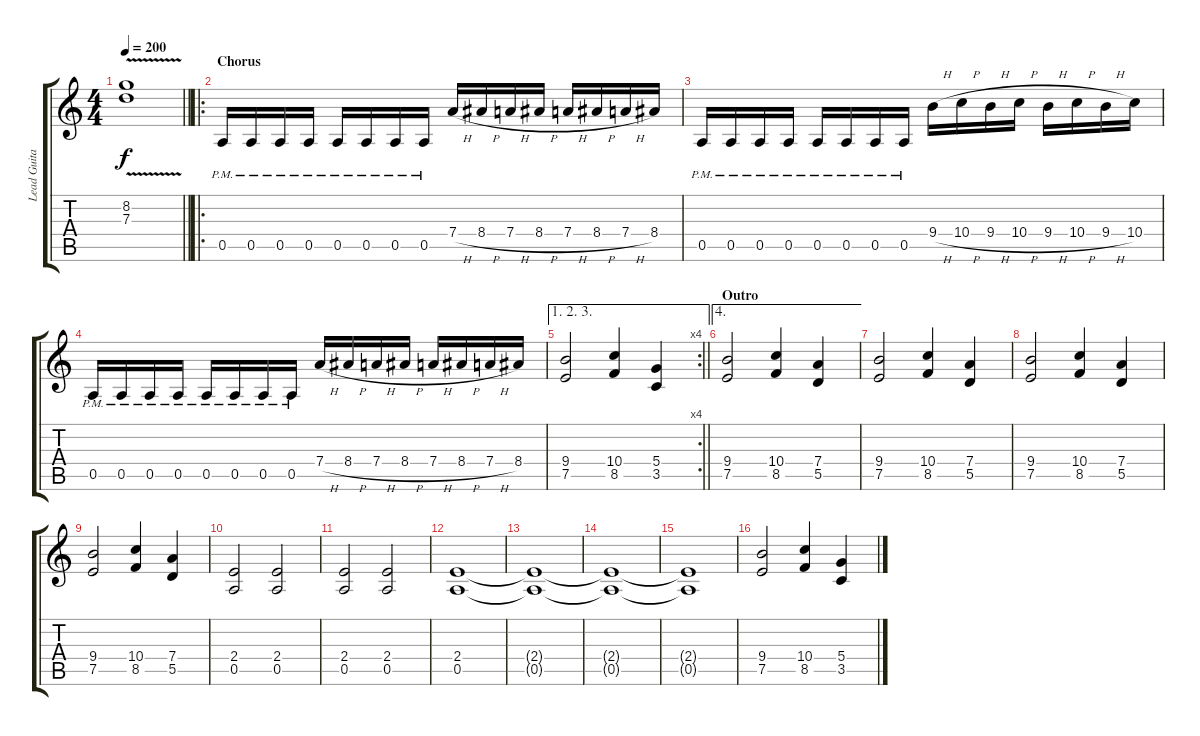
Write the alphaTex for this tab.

\track ("Lead Guitar" "Lead Guita") {instrument distortionguitar}
\staff {score tabs}
\tuning (E4 B3 G3 D3 A2 E2) {hide}
\ts (4 4)
\tempo 200
\clef g2
\barLineRight lightlight
\ks c
(8.2 7.3{v}).1{dy f} |
\ro
\section ("" "Chorus")
0.5{pm}.16 0.5{pm}.16 0.5{pm}.16 0.5{pm}.16 0.5{pm}.16 0.5{pm}.16 0.5{pm}.16 0.5{pm}.16 7.4{h}.16 8.4{h}.16 7.4{h}.16 8.4{h}.16 7.4{h}.16 8.4{h}.16 7.4{h}.16 8.4.16 |
0.5{pm}.16 0.5{pm}.16 0.5{pm}.16 0.5{pm}.16 0.5{pm}.16 0.5{pm}.16 0.5{pm}.16 0.5{pm}.16 9.4{h}.16 10.4{h}.16 9.4{h}.16 10.4{h}.16 9.4{h}.16 10.4{h}.16 9.4{h}.16 10.4.16 |
0.5{pm}.16 0.5{pm}.16 0.5{pm}.16 0.5{pm}.16 0.5{pm}.16 0.5{pm}.16 0.5{pm}.16 0.5{pm}.16 7.4{h}.16 8.4{h}.16 7.4{h}.16 8.4{h}.16 7.4{h}.16 8.4{h}.16 7.4{h}.16 8.4.16 |
\ae (1 2 3)
\rc 4
\barLineRight lightlight
(9.4 7.5).2 (10.4 8.5).4 (5.4 3.5).4 |
\ae 4
\section ("" "Outro")
(9.4 7.5).2 (10.4 8.5).4 (7.4 5.5).4 |
(9.4 7.5).2 (10.4 8.5).4 (7.4 5.5).4 |
(9.4 7.5).2 (10.4 8.5).4 (7.4 5.5).4 |
(9.4 7.5).2 (10.4 8.5).4 (7.4 5.5).4 |
(2.4 0.5).2 (2.4 0.5).2 |
(2.4 0.5).2 (2.4 0.5).2 |
(2.4 0.5).1 |
(2.4{t} 0.5{t}).1 |
(2.4{t} 0.5{t}).1 |
(2.4{t} 0.5{t}).1 |
(9.4 7.5).2 (10.4 8.5).4 (5.4 3.5).4
